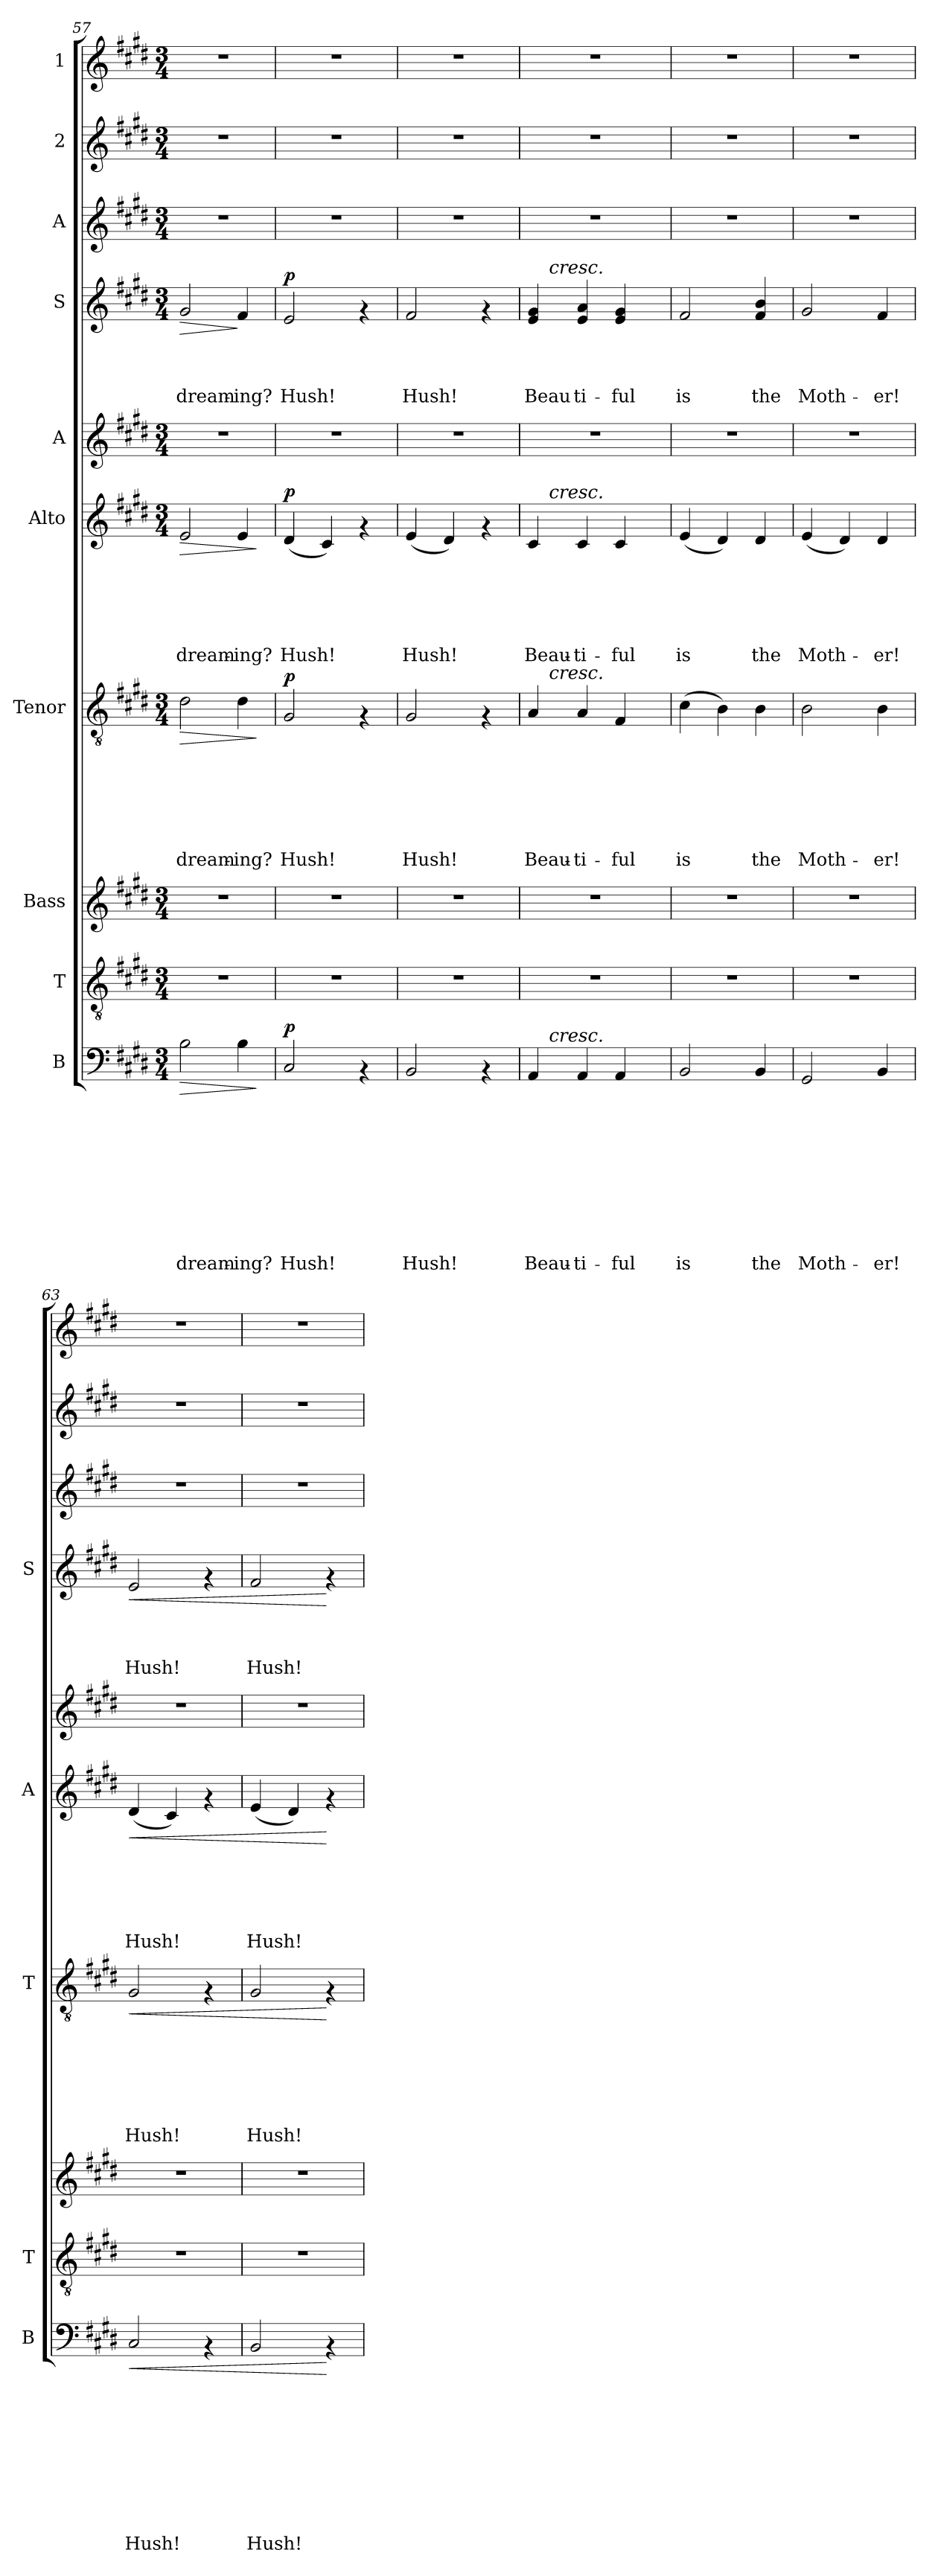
**kern	**text	**text	**text	**text	**text	**text	**text	**text	**text	**text	**dynam	**kern	**kern	**kern	**text	**text	**text	**text	**text	**text	**text	**dynam	**kern	**text	**text	**text	**text	**text	**text	**dynam	**kern	**kern	**text	**text	**text	**text	**dynam	**kern	**kern	**kern
*part10	*part10	*part10	*part10	*part10	*part10	*part10	*part10	*part10	*part10	*part10	*part10	*part9	*part8	*part7	*part7	*part7	*part7	*part7	*part7	*part7	*part7	*part7	*part6	*part6	*part6	*part6	*part6	*part6	*part6	*part6	*part5	*part4	*part4	*part4	*part4	*part4	*part4	*part3	*part2	*part1
*staff10	*staff10	*staff10	*staff10	*staff10	*staff10	*staff10	*staff10	*staff10	*staff10	*staff10	*staff10	*staff9	*staff8	*staff7	*staff7	*staff7	*staff7	*staff7	*staff7	*staff7	*staff7	*staff7	*staff6	*staff6	*staff6	*staff6	*staff6	*staff6	*staff6	*staff6	*staff5	*staff4	*staff4	*staff4	*staff4	*staff4	*staff4	*staff3	*staff2	*staff1
*I"B	*	*	*	*	*	*	*	*	*	*	*	*I"T	*I"Bass	*I"Tenor	*	*	*	*	*	*	*	*	*I"Alto	*	*	*	*	*	*	*	*I"A	*I"S	*	*	*	*	*	*I"A	*I"2	*I"1
*I'B	*	*	*	*	*	*	*	*	*	*	*	*I'T	*	*I'T	*	*	*	*	*	*	*	*	*I'A	*	*	*	*	*	*	*	*	*I'S	*	*	*	*	*	*	*	*
*clefF4	*	*	*	*	*	*	*	*	*	*	*	*clefGv2	*clefG2	*clefGv2	*	*	*	*	*	*	*	*	*clefG2	*	*	*	*	*	*	*	*clefG2	*clefG2	*	*	*	*	*	*clefG2	*clefG2	*clefG2
*k[f#c#g#d#]	*	*	*	*	*	*	*	*	*	*	*	*k[f#c#g#d#]	*k[f#c#g#d#]	*k[f#c#g#d#]	*	*	*	*	*	*	*	*	*k[f#c#g#d#]	*	*	*	*	*	*	*	*k[f#c#g#d#]	*k[f#c#g#d#]	*	*	*	*	*	*k[f#c#g#d#]	*k[f#c#g#d#]	*k[f#c#g#d#]
*E:	*	*	*	*	*	*	*	*	*	*	*	*E:	*E:	*E:	*	*	*	*	*	*	*	*	*E:	*	*	*	*	*	*	*	*E:	*E:	*	*	*	*	*	*E:	*E:	*E:
*M3/4	*	*	*	*	*	*	*	*	*	*	*	*M3/4	*M3/4	*M3/4	*	*	*	*	*	*	*	*	*M3/4	*	*	*	*	*	*	*	*M3/4	*M3/4	*	*	*	*	*	*M3/4	*M3/4	*M3/4
=57	=57	=57	=57	=57	=57	=57	=57	=57	=57	=57	=57	=57	=57	=57	=57	=57	=57	=57	=57	=57	=57	=57	=57	=57	=57	=57	=57	=57	=57	=57	=57	=57	=57	=57	=57	=57	=57	=57	=57	=57
!	!	!	!	!	!	!	!	!	!	!LO:LY:b	!LO:HP:b	!	!	!	!	!	!	!	!	!	!LO:LY:b	!LO:HP:b	!	!	!	!	!	!	!LO:LY:b	!LO:HP:b	!	!	!	!	!	!LO:LY:b	!LO:HP:b	!	!	!
2B\	.	.	.	.	.	.	.	.	.	dream-	>	2.r	2.r	2d#\	.	.	.	.	.	.	dream-	>	2e/	.	.	.	.	.	dream-	>	2.r	2g#/	.	.	.	dream-	>	2.r	2.r	2.r
!	!	!	!	!	!	!	!	!	!	!LO:LY:b	!	!	!	!	!	!	!	!	!	!	!LO:LY:b	!	!	!	!	!	!	!	!LO:LY:b	!	!	!	!	!	!	!LO:LY:b	!	!	!	!
4B\	.	.	.	.	.	.	.	.	.	-ing?	.	.	.	4d#\	.	.	.	.	.	.	-ing?	.	4e/	.	.	.	.	.	-ing?	.	.	4f#/	.	.	.	-ing?	]	.	.	.
.	.	.	.	.	.	.	.	.	.	.	]	.	.	.	.	.	.	.	.	.	.	]	.	.	.	.	.	.	.	]	.	.	.	.	.	.	.	.	.	.
=58	=58	=58	=58	=58	=58	=58	=58	=58	=58	=58	=58	=58	=58	=58	=58	=58	=58	=58	=58	=58	=58	=58	=58	=58	=58	=58	=58	=58	=58	=58	=58	=58	=58	=58	=58	=58	=58	=58	=58	=58
!	!	!	!	!	!	!	!	!	!	!LO:LY:b	!LO:DY:a	!	!	!	!	!	!	!	!	!	!LO:LY:b	!LO:DY:a	!	!	!	!	!	!	!LO:LY:b	!LO:DY:a	!	!	!	!	!	!LO:LY:b	!LO:DY:a	!	!	!
2C#/	.	.	.	.	.	.	.	.	.	Hush!	p	2.r	2.r	2G#/	.	.	.	.	.	.	Hush!	p	(<4d#/	.	.	.	.	.	Hush!	p	2.r	2e/	.	.	.	Hush!	p	2.r	2.r	2.r
.	.	.	.	.	.	.	.	.	.	.	.	.	.	.	.	.	.	.	.	.	.	.	4c#/)	.	.	.	.	.	.	.	.	.	.	.	.	.	.	.	.	.
4rAA	.	.	.	.	.	.	.	.	.	.	.	.	.	4rF	.	.	.	.	.	.	.	.	4rf	.	.	.	.	.	.	.	.	4rf	.	.	.	.	.	.	.	.
!!LO:PB:g=z
=59	=59	=59	=59	=59	=59	=59	=59	=59	=59	=59	=59	=59	=59	=59	=59	=59	=59	=59	=59	=59	=59	=59	=59	=59	=59	=59	=59	=59	=59	=59	=59	=59	=59	=59	=59	=59	=59	=59	=59	=59
!	!	!	!	!	!	!	!	!	!	!LO:LY:b	!	!	!	!	!	!	!	!	!	!	!LO:LY:b	!	!	!	!	!	!	!	!LO:LY:b	!	!	!	!	!	!	!LO:LY:b	!	!	!	!
2BB/	.	.	.	.	.	.	.	.	.	Hush!	.	2.r	2.r	2G#/	.	.	.	.	.	.	Hush!	.	(<4e/	.	.	.	.	.	Hush!	.	2.r	2f#/	.	.	.	Hush!	.	2.r	2.r	2.r
.	.	.	.	.	.	.	.	.	.	.	.	.	.	.	.	.	.	.	.	.	.	.	4d#/)	.	.	.	.	.	.	.	.	.	.	.	.	.	.	.	.	.
4rAA	.	.	.	.	.	.	.	.	.	.	.	.	.	4rF	.	.	.	.	.	.	.	.	4rf	.	.	.	.	.	.	.	.	4rf	.	.	.	.	.	.	.	.
=60	=60	=60	=60	=60	=60	=60	=60	=60	=60	=60	=60	=60	=60	=60	=60	=60	=60	=60	=60	=60	=60	=60	=60	=60	=60	=60	=60	=60	=60	=60	=60	=60	=60	=60	=60	=60	=60	=60	=60	=60
!	!	!	!	!	!	!	!	!	!	!LO:LY:b	!	!	!	!	!	!	!	!	!	!	!LO:LY:b	!	!	!	!	!	!	!	!LO:LY:b	!	!	!	!	!	!	!LO:LY:b	!	!	!	!
*^	*	*	*	*	*	*	*	*	*	*	*	*	*	*^	*	*	*	*	*	*	*	*	*^	*	*	*	*	*	*	*	*	*^	*	*	*	*	*	*	*	*
4AA/	16.ryy	.	.	.	.	.	.	.	.	.	Beau-	.	2.r	2.r	4A/	16.ryy	.	.	.	.	.	.	Beau-	.	4c#/	16.ryy	.	.	.	.	.	Beau-	.	2.r	4e/ 4g#/	16.ryy	.	.	.	Beau	.	2.r	2.r	2.r
!	!	!	!	!	!	!	!	!	!	!	!	!	!	!	!	!	!	!	!	!	!	!	!	!	!	!	!	!	!	!	!	!	!	!	!	!LO:TX:a:i:t=cresc.	!	!	!	!	!	!	!	!
!	!	!	!	!	!	!	!	!	!	!	!	!	!	!	!	!	!	!	!	!	!	!	!	!	!	!LO:TX:a:i:t=cresc.	!	!	!	!	!	!	!	!	!	!	!	!	!	!	!	!	!	!
!	!	!	!	!	!	!	!	!	!	!	!	!	!	!	!	!LO:TX:a:i:t=cresc.	!	!	!	!	!	!	!	!	!	!	!	!	!	!	!	!	!	!	!	!	!	!	!	!	!	!	!	!
!	!LO:TX:a:i:t=cresc.	!	!	!	!	!	!	!	!	!	!	!	!	!	!	!	!	!	!	!	!	!	!	!	!	!	!	!	!	!	!	!	!	!	!	!	!	!	!	!	!	!	!	!
.	2ryy	.	.	.	.	.	.	.	.	.	.	.	.	.	.	2ryy	.	.	.	.	.	.	.	.	.	2ryy	.	.	.	.	.	.	.	.	.	2ryy	.	.	.	.	.	.	.	.
!	!	!	!	!	!	!	!	!	!	!	!LO:LY:b	!	!	!	!	!	!	!	!	!	!	!	!LO:LY:b	!	!	!	!	!	!	!	!	!LO:LY:b	!	!	!	!	!	!	!	!LO:LY:b	!	!	!	!
4AA/	.	.	.	.	.	.	.	.	.	.	-ti-	.	.	.	4A/	.	.	.	.	.	.	.	-ti-	.	4c#/	.	.	.	.	.	.	-ti-	.	.	4e/ 4a/	.	.	.	.	ti-	.	.	.	.
!	!	!	!	!	!	!	!	!	!	!	!LO:LY:b	!	!	!	!	!	!	!	!	!	!	!	!LO:LY:b	!	!	!	!	!	!	!	!	!LO:LY:b	!	!	!	!	!	!	!	!LO:LY:b	!	!	!	!
4AA/	.	.	.	.	.	.	.	.	.	.	-ful	.	.	.	4F#/	.	.	.	.	.	.	.	-ful	.	4c#/	.	.	.	.	.	.	-ful	.	.	4e/ 4g#/	.	.	.	.	-ful	.	.	.	.
.	8ryy	.	.	.	.	.	.	.	.	.	.	.	.	.	.	8ryy	.	.	.	.	.	.	.	.	.	8ryy	.	.	.	.	.	.	.	.	.	8ryy	.	.	.	.	.	.	.	.
.	32ryy	.	.	.	.	.	.	.	.	.	.	.	.	.	.	32ryy	.	.	.	.	.	.	.	.	.	32ryy	.	.	.	.	.	.	.	.	.	32ryy	.	.	.	.	.	.	.	.
=61	=61	=61	=61	=61	=61	=61	=61	=61	=61	=61	=61	=61	=61	=61	=61	=61	=61	=61	=61	=61	=61	=61	=61	=61	=61	=61	=61	=61	=61	=61	=61	=61	=61	=61	=61	=61	=61	=61	=61	=61	=61	=61	=61	=61
!	!	!	!	!	!	!	!	!	!	!	!LO:LY:b	!	!	!	!	!	!	!	!	!	!	!	!LO:LY:b	!	!	!	!	!	!	!	!	!LO:LY:b	!	!	!	!	!	!	!	!LO:LY:b	!	!	!	!
*	*	*	*	*	*	*	*	*	*	*	*	*	*	*	*v	*v	*	*	*	*	*	*	*	*	*	*	*	*	*	*	*	*	*	*	*v	*v	*	*	*	*	*	*	*	*
*v	*v	*	*	*	*	*	*	*	*	*	*	*	*	*	*	*	*	*	*	*	*	*	*	*v	*v	*	*	*	*	*	*	*	*	*	*	*	*	*	*	*	*	*
2BB/	.	.	.	.	.	.	.	.	.	is	.	2.r	2.r	(>4c#\	.	.	.	.	.	.	is	.	(<4e/	.	.	.	.	.	is	.	2.r	2f#/	.	.	.	is	.	2.r	2.r	2.r
.	.	.	.	.	.	.	.	.	.	.	.	.	.	4B\)	.	.	.	.	.	.	.	.	4d#/)	.	.	.	.	.	.	.	.	.	.	.	.	.	.	.	.	.
!	!	!	!	!	!	!	!	!	!	!LO:LY:b	!	!	!	!	!	!	!	!	!	!	!LO:LY:b	!	!	!	!	!	!	!	!LO:LY:b	!	!	!	!	!	!	!LO:LY:b	!	!	!	!
4BB/	.	.	.	.	.	.	.	.	.	the	.	.	.	4B\	.	.	.	.	.	.	the	.	4d#/	.	.	.	.	.	the	.	.	4f#/ 4b/	.	.	.	the	.	.	.	.
=62	=62	=62	=62	=62	=62	=62	=62	=62	=62	=62	=62	=62	=62	=62	=62	=62	=62	=62	=62	=62	=62	=62	=62	=62	=62	=62	=62	=62	=62	=62	=62	=62	=62	=62	=62	=62	=62	=62	=62	=62
!	!	!	!	!	!	!	!	!	!	!LO:LY:b	!	!	!	!	!	!	!	!	!	!	!LO:LY:b	!	!	!	!	!	!	!	!LO:LY:b	!	!	!	!	!	!	!LO:LY:b	!	!	!	!
2GG#/	.	.	.	.	.	.	.	.	.	Moth-	.	2.r	2.r	2B\	.	.	.	.	.	.	Moth-	.	(<4e/	.	.	.	.	.	Moth-	.	2.r	2g#/	.	.	.	Moth-	.	2.r	2.r	2.r
.	.	.	.	.	.	.	.	.	.	.	.	.	.	.	.	.	.	.	.	.	.	.	4d#/)	.	.	.	.	.	.	.	.	.	.	.	.	.	.	.	.	.
!	!	!	!	!	!	!	!	!	!	!LO:LY:b	!	!	!	!	!	!	!	!	!	!	!LO:LY:b	!	!	!	!	!	!	!	!LO:LY:b	!	!	!	!	!	!	!LO:LY:b	!	!	!	!
4BB/	.	.	.	.	.	.	.	.	.	-er!	.	.	.	4B\	.	.	.	.	.	.	-er!	.	4d#/	.	.	.	.	.	-er!	.	.	4f#/	.	.	.	-er!	.	.	.	.
=63	=63	=63	=63	=63	=63	=63	=63	=63	=63	=63	=63	=63	=63	=63	=63	=63	=63	=63	=63	=63	=63	=63	=63	=63	=63	=63	=63	=63	=63	=63	=63	=63	=63	=63	=63	=63	=63	=63	=63	=63
!	!	!	!	!	!	!	!	!	!	!LO:LY:b	!LO:HP:b	!	!	!	!	!	!	!	!	!	!LO:LY:b	!LO:HP:b	!	!	!	!	!	!	!LO:LY:b	!LO:HP:b	!	!	!	!	!	!LO:LY:b	!LO:HP:b	!	!	!
2C#/	.	.	.	.	.	.	.	.	.	Hush!	<	2.r	2.r	2G#/	.	.	.	.	.	.	Hush!	<	(<4d#/	.	.	.	.	.	Hush!	<	2.r	2e/	.	.	.	Hush!	<	2.r	2.r	2.r
.	.	.	.	.	.	.	.	.	.	.	.	.	.	.	.	.	.	.	.	.	.	.	4c#/)	.	.	.	.	.	.	.	.	.	.	.	.	.	.	.	.	.
4rAA	.	.	.	.	.	.	.	.	.	.	.	.	.	4rF	.	.	.	.	.	.	.	.	4rf	.	.	.	.	.	.	.	.	4rf	.	.	.	.	.	.	.	.
=64	=64	=64	=64	=64	=64	=64	=64	=64	=64	=64	=64	=64	=64	=64	=64	=64	=64	=64	=64	=64	=64	=64	=64	=64	=64	=64	=64	=64	=64	=64	=64	=64	=64	=64	=64	=64	=64	=64	=64	=64
!	!	!	!	!	!	!	!	!	!	!LO:LY:b	!	!	!	!	!	!	!	!	!	!	!LO:LY:b	!	!	!	!	!	!	!	!LO:LY:b	!	!	!	!	!	!	!LO:LY:b	!	!	!	!
2BB/	.	.	.	.	.	.	.	.	.	Hush!	.	2.r	2.r	2G#/	.	.	.	.	.	.	Hush!	.	(<4e/	.	.	.	.	.	Hush!	.	2.r	2f#/	.	.	.	Hush!	.	2.r	2.r	2.r
.	.	.	.	.	.	.	.	.	.	.	.	.	.	.	.	.	.	.	.	.	.	.	4d#/)	.	.	.	.	.	.	.	.	.	.	.	.	.	.	.	.	.
4rAA	.	.	.	.	.	.	.	.	.	.	[	.	.	4rF	.	.	.	.	.	.	.	[	4rf	.	.	.	.	.	.	[	.	4rf	.	.	.	.	[	.	.	.
=	=	=	=	=	=	=	=	=	=	=	=	=	=	=	=	=	=	=	=	=	=	=	=	=	=	=	=	=	=	=	=	=	=	=	=	=	=	=	=	=
*-	*-	*-	*-	*-	*-	*-	*-	*-	*-	*-	*-	*-	*-	*-	*-	*-	*-	*-	*-	*-	*-	*-	*-	*-	*-	*-	*-	*-	*-	*-	*-	*-	*-	*-	*-	*-	*-	*-	*-	*-
